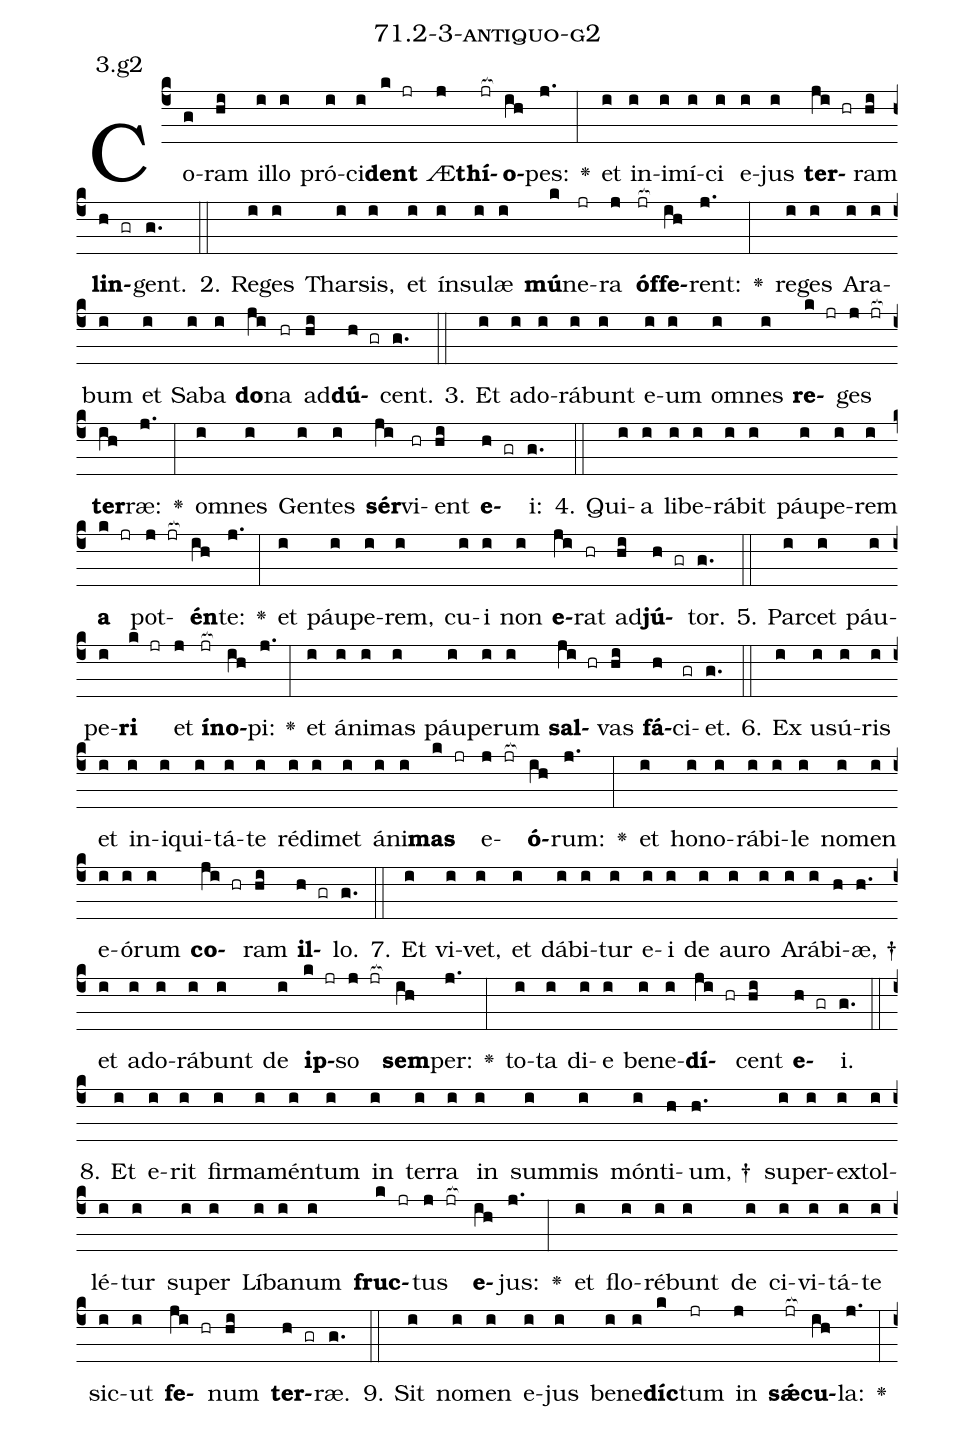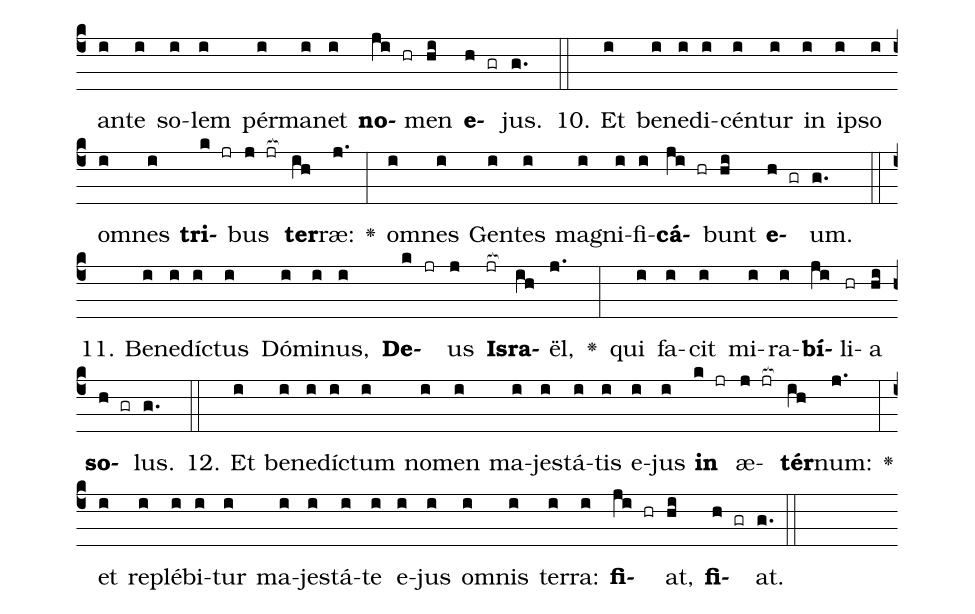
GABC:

name: 71.2-3-antiquo-g2;
annotation: 3.g2;
%%
(c4)Co(g)ram(hi) il(i)lo(i) pró(i)ci(i)<b>dent</b>(k jr) Æ(j)<b>thí</b>(jr[ocb:1{])<b>o</b>(ih[ocb:0}])pes:(j.) <v>\greheightstar</v>(:) et(i) in(i)i(i)mí(i)ci(i) e(i)jus(i) <b>ter</b>(ji hr)ram(hi) <b>lin</b>(h gr)gent.(g.) (::)
2. Re(i)ges(i) Thar(i)sis,(i) et(i) ín(i)su(i)læ(i) <b>mú</b>(k)ne(jr)ra(j) <b>óf</b>(jr[ocb:1{])<b>fe</b>(ih[ocb:0}])rent:(j.) <v>\greheightstar</v>(:) re(i)ges(i) A(i)ra(i)bum(i) et(i) Sa(i)ba(i) <b>do</b>(ji)na(hr) ad(hi)<b>dú</b>(h gr)cent.(g.) (::)
3. Et(i) ad(i)o(i)rá(i)bunt(i) e(i)um(i) om(i)nes(i) <b>re</b>(k jr)ges(j jr[ocb:1{]) <b>ter</b>(ih[ocb:0}])ræ:(j.) <v>\greheightstar</v>(:) om(i)nes(i) Gen(i)tes(i) <b>sér</b>(ji)vi(hr)ent(hi) <b>e</b>(h gr)i:(g.) (::)
4. Qui(i)a(i) li(i)be(i)rá(i)bit(i) páu(i)pe(i)rem(i) <b>a</b>(k jr) pot(j jr[ocb:1{])<b>én</b>(ih[ocb:0}])te:(j.) <v>\greheightstar</v>(:) et(i) páu(i)pe(i)rem,(i) cu(i)i(i) non(i) <b>e</b>(ji)rat(hr) ad(hi)<b>jú</b>(h gr)tor.(g.) (::)
5. Par(i)cet(i) páu(i)pe(i)<b>ri</b>(k jr) et(j) <b>ín</b>(jr[ocb:1{])<b>o</b>(ih[ocb:0}])pi:(j.) <v>\greheightstar</v>(:) et(i) á(i)ni(i)mas(i) páu(i)pe(i)rum(i) <b>sal</b>(ji hr)vas(hi) <b>fá</b>(h)ci(gr)et.(g.) (::)
6. Ex(i) u(i)sú(i)ris(i) et(i) in(i)i(i)qui(i)tá(i)te(i) réd(i)i(i)met(i) á(i)ni(i)<b>mas</b>(k jr) e(j jr[ocb:1{])<b>ó</b>(ih[ocb:0}])rum:(j.) <v>\greheightstar</v>(:) et(i) ho(i)no(i)rá(i)bi(i)le(i) no(i)men(i) e(i)ó(i)rum(i) <b>co</b>(ji hr)ram(hi) <b>il</b>(h gr)lo.(g.) (::)
7. Et(i) vi(i)vet,(i) et(i) dá(i)bi(i)tur(i) e(i)i(i) de(i) au(i)ro(i) A(i)rá(i)bi(h)æ, †(h.) et(i) ad(i)o(i)rá(i)bunt(i) de(i) <b>ip</b>(k jr)so(j jr[ocb:1{]) <b>sem</b>(ih[ocb:0}])per:(j.) <v>\greheightstar</v>(:) to(i)ta(i) di(i)e(i) be(i)ne(i)<b>dí</b>(ji hr)cent(hi) <b>e</b>(h gr)i.(g.) (::)
8. Et(i) e(i)rit(i) fir(i)ma(i)mén(i)tum(i) in(i) ter(i)ra(i) in(i) sum(i)mis(i) món(i)ti(h)um, †(h.) su(i)per(i)ex(i)tol(i)lé(i)tur(i) su(i)per(i) Lí(i)ba(i)num(i) <b>fruc</b>(k jr)tus(j jr[ocb:1{]) <b>e</b>(ih[ocb:0}])jus:(j.) <v>\greheightstar</v>(:) et(i) flo(i)ré(i)bunt(i) de(i) ci(i)vi(i)tá(i)te(i) sic(i)ut(i) <b>fe</b>(ji hr)num(hi) <b>ter</b>(h gr)ræ.(g.) (::)
9. Sit(i) no(i)men(i) e(i)jus(i) be(i)ne(i)<b>díc</b>(k)tum(jr) in(j) <b>sǽ</b>(jr[ocb:1{])<b>cu</b>(ih[ocb:0}])la:(j.) <v>\greheightstar</v>(:) an(i)te(i) so(i)lem(i) pér(i)ma(i)net(i) <b>no</b>(ji hr)men(hi) <b>e</b>(h gr)jus.(g.) (::)
10. Et(i) be(i)ne(i)di(i)cén(i)tur(i) in(i) ip(i)so(i) om(i)nes(i) <b>tri</b>(k jr)bus(j jr[ocb:1{]) <b>ter</b>(ih[ocb:0}])ræ:(j.) <v>\greheightstar</v>(:) om(i)nes(i) Gen(i)tes(i) ma(i)gni(i)fi(i)<b>cá</b>(ji hr)bunt(hi) <b>e</b>(h gr)um.(g.) (::)
11. Be(i)ne(i)díc(i)tus(i) Dó(i)mi(i)nus,(i) <b>De</b>(k jr)us(j) <b>Is</b>(jr[ocb:1{])<b>ra</b>(ih[ocb:0}])ël,(j.) <v>\greheightstar</v>(:) qui(i) fa(i)cit(i) mi(i)ra(i)<b>bí</b>(ji)li(hr)a(hi) <b>so</b>(h gr)lus.(g.) (::)
12. Et(i) be(i)ne(i)díc(i)tum(i) no(i)men(i) ma(i)jes(i)tá(i)tis(i) e(i)jus(i) <b>in</b>(k jr) æ(j jr[ocb:1{])<b>tér</b>(ih[ocb:0}])num:(j.) <v>\greheightstar</v>(:) et(i) re(i)plé(i)bi(i)tur(i) ma(i)jes(i)tá(i)te(i) e(i)jus(i) om(i)nis(i) ter(i)ra:(i) <b>fi</b>(ji hr)at,(hi) <b>fi</b>(h gr)at.(g.) (::)
